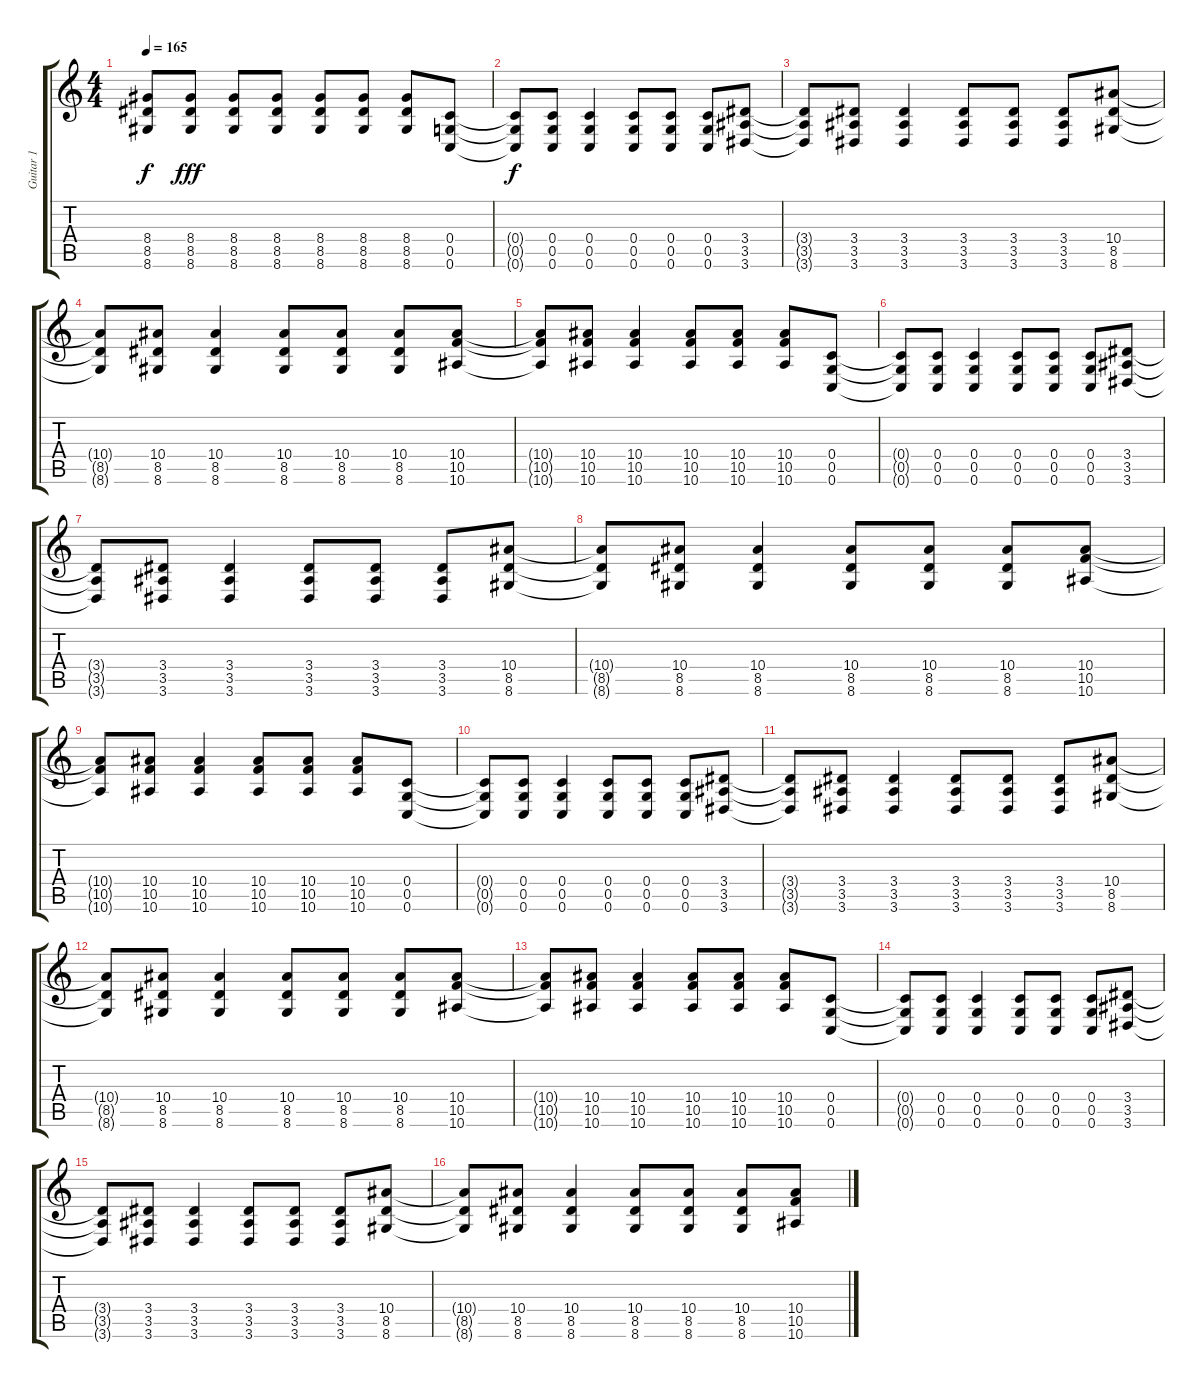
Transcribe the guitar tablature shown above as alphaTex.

\track ("Guitar 1" "Guitar 1") {instrument overdrivenguitar}
\staff {score tabs}
\tuning (D4 A3 F3 C3 G2 C2) {hide}
\ts (4 4)
\tempo 165
\clef g2
\ks c
(8.4{t} 8.5{t} 8.6{t}).8{dy f} (8.4 8.5 8.6).8{dy fff} (8.4 8.5 8.6).8 (8.4 8.5 8.6).8 (8.4 8.5 8.6).8 (8.4 8.5 8.6).8 (8.4 8.5 8.6).8 (0.4 0.5 0.6).8 |
(0.4{t} 0.5{t} 0.6{t}).8{dy f} (0.4 0.5 0.6).8 (0.4 0.5 0.6).4 (0.4 0.5 0.6).8 (0.4 0.5 0.6).8 (0.4 0.5 0.6).8 (3.4 3.5 3.6).8 |
(3.4{t} 3.5{t} 3.6{t}).8 (3.4 3.5 3.6).8 (3.4 3.5 3.6).4 (3.4 3.5 3.6).8 (3.4 3.5 3.6).8 (3.4 3.5 3.6).8 (10.4 8.5 8.6).8 |
(10.4{t} 8.5{t} 8.6{t}).8 (10.4 8.5 8.6).8 (10.4 8.5 8.6).4 (10.4 8.5 8.6).8 (10.4 8.5 8.6).8 (10.4 8.5 8.6).8 (10.4 10.5 10.6).8 |
(10.4{t} 10.5{t} 10.6{t}).8 (10.4 10.5 10.6).8 (10.4 10.5 10.6).4 (10.4 10.5 10.6).8 (10.4 10.5 10.6).8 (10.4 10.5 10.6).8 (0.4 0.5 0.6).8 |
(0.4{t} 0.5{t} 0.6{t}).8 (0.4 0.5 0.6).8 (0.4 0.5 0.6).4 (0.4 0.5 0.6).8 (0.4 0.5 0.6).8 (0.4 0.5 0.6).8 (3.4 3.5 3.6).8 |
(3.4{t} 3.5{t} 3.6{t}).8 (3.4 3.5 3.6).8 (3.4 3.5 3.6).4 (3.4 3.5 3.6).8 (3.4 3.5 3.6).8 (3.4 3.5 3.6).8 (10.4 8.5 8.6).8 |
(10.4{t} 8.5{t} 8.6{t}).8 (10.4 8.5 8.6).8 (10.4 8.5 8.6).4 (10.4 8.5 8.6).8 (10.4 8.5 8.6).8 (10.4 8.5 8.6).8 (10.4 10.5 10.6).8 |
(10.4{t} 10.5{t} 10.6{t}).8 (10.4 10.5 10.6).8 (10.4 10.5 10.6).4 (10.4 10.5 10.6).8 (10.4 10.5 10.6).8 (10.4 10.5 10.6).8 (0.4 0.5 0.6).8 |
(0.4{t} 0.5{t} 0.6{t}).8 (0.4 0.5 0.6).8 (0.4 0.5 0.6).4 (0.4 0.5 0.6).8 (0.4 0.5 0.6).8 (0.4 0.5 0.6).8 (3.4 3.5 3.6).8 |
(3.4{t} 3.5{t} 3.6{t}).8 (3.4 3.5 3.6).8 (3.4 3.5 3.6).4 (3.4 3.5 3.6).8 (3.4 3.5 3.6).8 (3.4 3.5 3.6).8 (10.4 8.5 8.6).8 |
(10.4{t} 8.5{t} 8.6{t}).8 (10.4 8.5 8.6).8 (10.4 8.5 8.6).4 (10.4 8.5 8.6).8 (10.4 8.5 8.6).8 (10.4 8.5 8.6).8 (10.4 10.5 10.6).8 |
(10.4{t} 10.5{t} 10.6{t}).8 (10.4 10.5 10.6).8 (10.4 10.5 10.6).4 (10.4 10.5 10.6).8 (10.4 10.5 10.6).8 (10.4 10.5 10.6).8 (0.4 0.5 0.6).8 |
(0.4{t} 0.5{t} 0.6{t}).8 (0.4 0.5 0.6).8 (0.4 0.5 0.6).4 (0.4 0.5 0.6).8 (0.4 0.5 0.6).8 (0.4 0.5 0.6).8 (3.4 3.5 3.6).8 |
(3.4{t} 3.5{t} 3.6{t}).8 (3.4 3.5 3.6).8 (3.4 3.5 3.6).4 (3.4 3.5 3.6).8 (3.4 3.5 3.6).8 (3.4 3.5 3.6).8 (10.4 8.5 8.6).8 |
(10.4{t} 8.5{t} 8.6{t}).8 (10.4 8.5 8.6).8 (10.4 8.5 8.6).4 (10.4 8.5 8.6).8 (10.4 8.5 8.6).8 (10.4 8.5 8.6).8 (10.4 10.5 10.6).8
